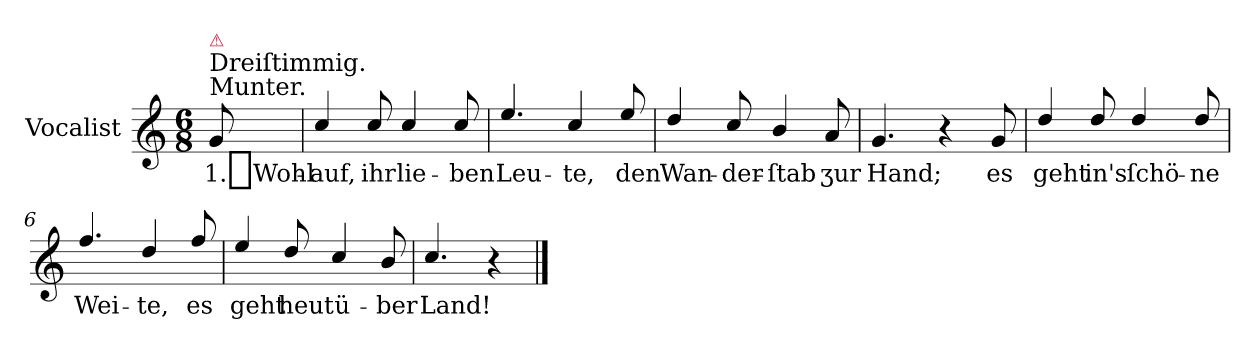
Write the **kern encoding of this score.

**kern	**text
*part1	*part1
*staff1	*staff1
*I"Vocalist	*
*clefG2	*
*k[]	*
*C:	*
*M6/8	*
=	=
!LO:TX:a:t=Munter.	!
!LO:TX:a:t=Dreiſtimmig.	!
!LO:TX:a:color=crimson:t=⚠	!
8g	1._Wohl-
=1	=1
4cc/	-auf,
8cc/	ihr
4cc/	lie-
8cc/	-ben
=2	=2
4.ee/	Leu-
4cc/	-te,
8ee/	den
=3	=3
4dd/	Wan-
8cc/	-der-
4b/	-ſtab
8a	ʒur
=4	=4
4.g	Hand;
4r	.
8g	es
=5	=5
4dd/	geht
8dd/	in's
4dd/	ſchö-
8dd/	-ne
=6	=6
4.ff/	Wei-
4dd/	-te,
8ff/	es
=7	=7
4ee/	geht
8dd/	heut
4cc/	ü-
8b/	-ber
=8	=8
4.cc/	Land!
4r	.
==	==
*-	*-
